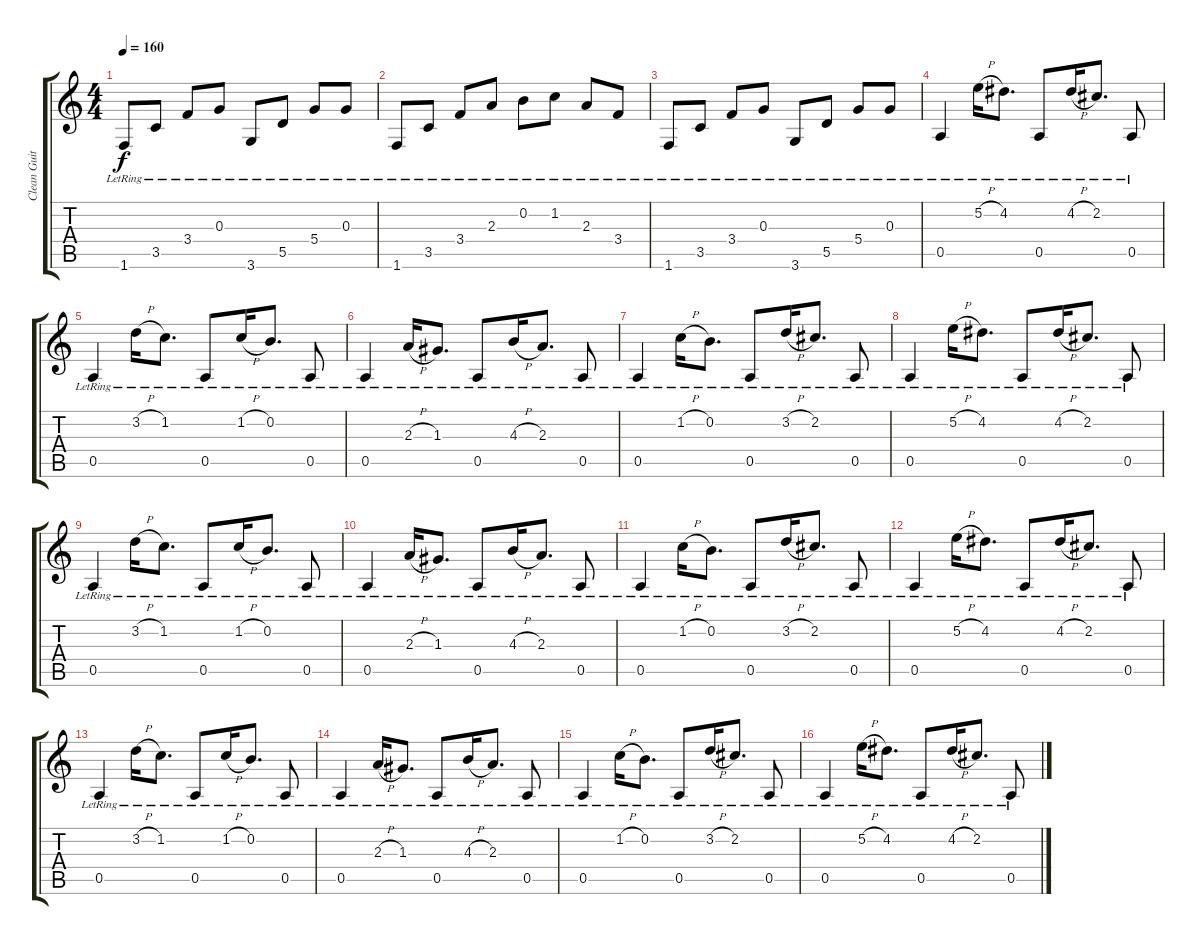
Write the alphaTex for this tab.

\track ("Clean Guitar" "Clean Guit") {instrument acousticguitarsteel}
\staff {score tabs}
\tuning (E4 B3 G3 D3 A2 E2) {hide}
\ts (4 4)
\tempo 160
\clef g2
\ks c
1.6{lr}.8{dy f} 3.5{lr}.8 3.4{lr}.8 0.3{lr}.8 3.6{lr}.8 5.5{lr}.8 5.4{lr}.8 0.3{lr}.8 |
1.6{lr}.8 3.5{lr}.8 3.4{lr}.8 2.3{lr}.8 0.2{lr}.8 1.2{lr}.8 2.3{lr}.8 3.4{lr}.8 |
1.6{lr}.8 3.5{lr}.8 3.4{lr}.8 0.3{lr}.8 3.6{lr}.8 5.5{lr}.8 5.4{lr}.8 0.3{lr}.8 |
0.5{lr}.4 5.2{h lr}.16 4.2{lr}.8{d} 0.5{lr}.8 4.2{h lr}.16 2.2{lr}.8{d} 0.5{lr}.8 |
0.5{lr}.4 3.2{h lr}.16 1.2{lr}.8{d} 0.5{lr}.8 1.2{h lr}.16 0.2{lr}.8{d} 0.5{lr}.8 |
0.5{lr}.4 2.3{h lr}.16 1.3{lr}.8{d} 0.5{lr}.8 4.3{h lr}.16 2.3{lr}.8{d} 0.5{lr}.8 |
0.5{lr}.4 1.2{h lr}.16 0.2{lr}.8{d} 0.5{lr}.8 3.2{h lr}.16 2.2{lr}.8{d} 0.5{lr}.8 |
0.5{lr}.4 5.2{h lr}.16 4.2{lr}.8{d} 0.5{lr}.8 4.2{h lr}.16 2.2{lr}.8{d} 0.5{lr}.8 |
0.5{lr}.4 3.2{h lr}.16 1.2{lr}.8{d} 0.5{lr}.8 1.2{h lr}.16 0.2{lr}.8{d} 0.5{lr}.8 |
0.5{lr}.4 2.3{h lr}.16 1.3{lr}.8{d} 0.5{lr}.8 4.3{h lr}.16 2.3{lr}.8{d} 0.5{lr}.8 |
0.5{lr}.4 1.2{h lr}.16 0.2{lr}.8{d} 0.5{lr}.8 3.2{h lr}.16 2.2{lr}.8{d} 0.5{lr}.8 |
0.5{lr}.4 5.2{h lr}.16 4.2{lr}.8{d} 0.5{lr}.8 4.2{h lr}.16 2.2{lr}.8{d} 0.5{lr}.8 |
0.5{lr}.4 3.2{h lr}.16 1.2{lr}.8{d} 0.5{lr}.8 1.2{h lr}.16 0.2{lr}.8{d} 0.5{lr}.8 |
0.5{lr}.4 2.3{h lr}.16 1.3{lr}.8{d} 0.5{lr}.8 4.3{h lr}.16 2.3{lr}.8{d} 0.5{lr}.8 |
0.5{lr}.4 1.2{h lr}.16 0.2{lr}.8{d} 0.5{lr}.8 3.2{h lr}.16 2.2{lr}.8{d} 0.5{lr}.8 |
0.5{lr}.4 5.2{h lr}.16 4.2{lr}.8{d} 0.5{lr}.8 4.2{h lr}.16 2.2{lr}.8{d} 0.5{lr}.8
